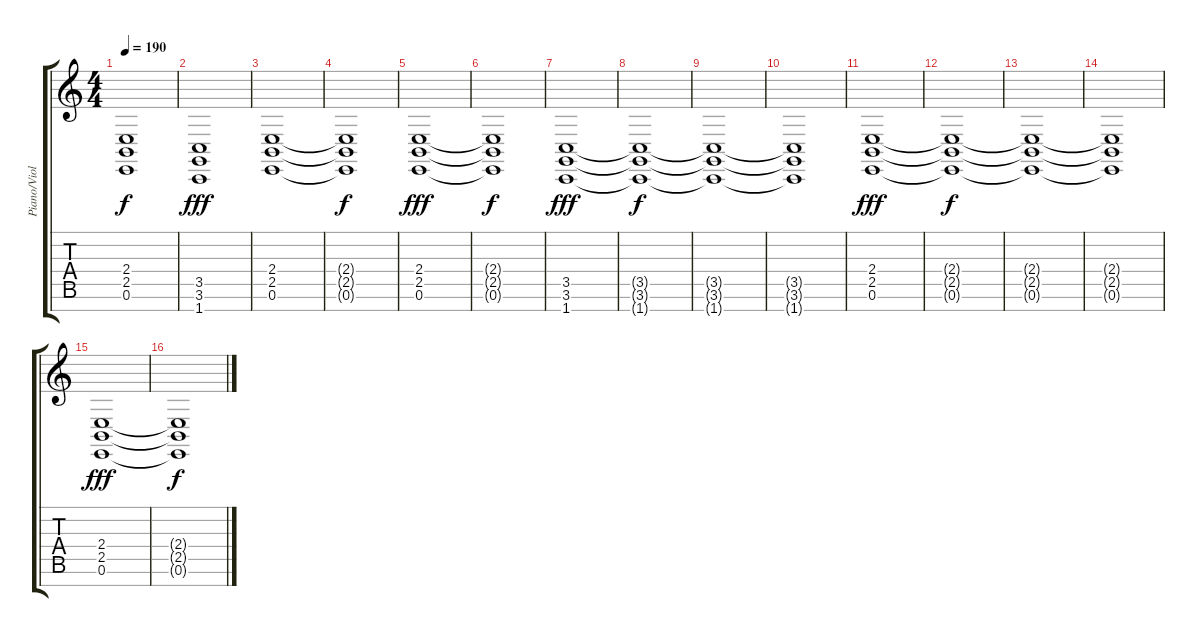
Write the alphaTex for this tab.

\track ("Piano/Violonchelo" "Piano/Viol") {instrument acousticgrandpiano}
\staff {score tabs}
\tuning (E4 B3 G3 D3 A2 E2 B1) {hide}
\ts (4 4)
\tempo 190
\clef g2
\ks c
(2.4{t} 2.5{t} 0.6{t}).1{dy f} |
(3.5 3.6 1.7).1{dy fff} |
(2.4 2.5 0.6).1 |
(2.4{t} 2.5{t} 0.6{t}).1{dy f} |
(2.4 2.5 0.6).1{dy fff} |
(2.4{t} 2.5{t} 0.6{t}).1{dy f} |
(3.5 3.6 1.7).1{dy fff} |
(3.5{t} 3.6{t} 1.7{t}).1{dy f} |
(3.5{t} 3.6{t} 1.7{t}).1 |
(3.5{t} 3.6{t} 1.7{t}).1 |
(2.4 2.5 0.6).1{dy fff} |
(2.4{t} 2.5{t} 0.6{t}).1{dy f} |
(2.4{t} 2.5{t} 0.6{t}).1 |
(2.4{t} 2.5{t} 0.6{t}).1 |
(2.4 2.5 0.6).1{dy fff} |
(2.4{t} 2.5{t} 0.6{t}).1{dy f}
